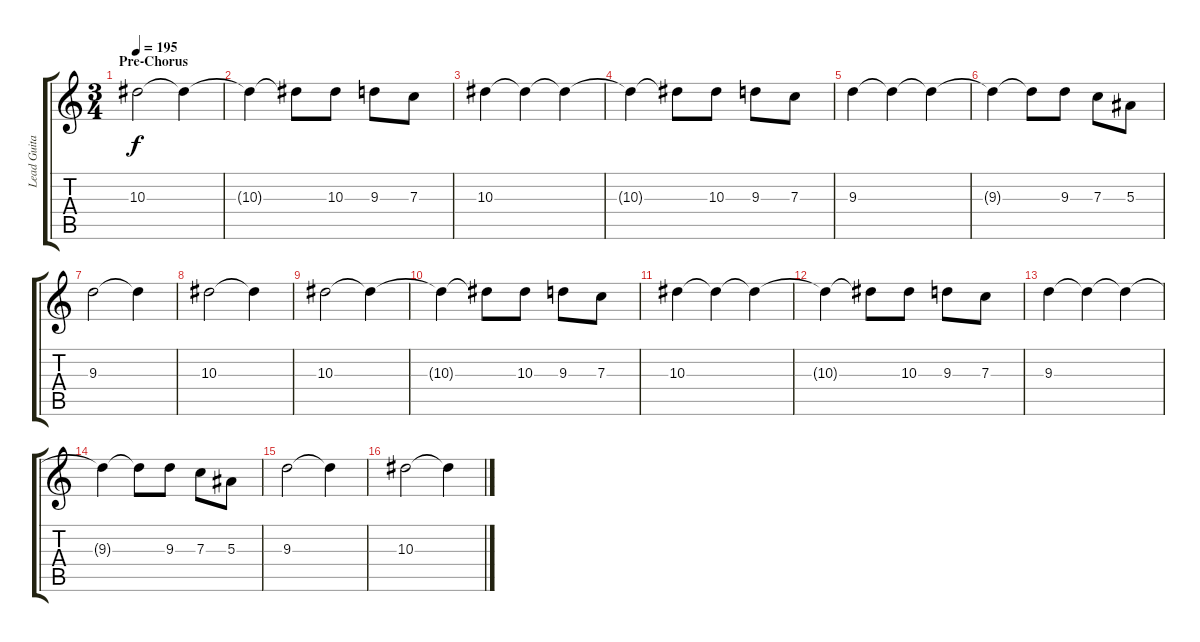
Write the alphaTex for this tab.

\track ("Lead Guitar" "Lead Guita") {instrument distortionguitar}
\staff {score tabs}
\tuning (D4 A3 F3 C3 G2 D2) {hide}
\ts (3 4)
\section ("" "Pre-Chorus")
\tempo 195
\clef g2
\ks c
10.3.2{dy f} 10.3{t}.4 |
10.3{t}.4 10.3{t}.8 10.3.8 9.3.8 7.3.8 |
10.3.4 10.3{t}.4 10.3{t}.4 |
10.3{t}.4 10.3{t}.8 10.3.8 9.3.8 7.3.8 |
9.3.4 9.3{t}.4 9.3{t}.4 |
9.3{t}.4 9.3{t}.8 9.3.8 7.3.8 5.3.8 |
9.3.2 9.3{t}.4 |
10.3.2 10.3{t}.4 |
10.3.2 10.3{t}.4 |
10.3{t}.4 10.3{t}.8 10.3.8 9.3.8 7.3.8 |
10.3.4 10.3{t}.4 10.3{t}.4 |
10.3{t}.4 10.3{t}.8 10.3.8 9.3.8 7.3.8 |
9.3.4 9.3{t}.4 9.3{t}.4 |
9.3{t}.4 9.3{t}.8 9.3.8 7.3.8 5.3.8 |
9.3.2 9.3{t}.4 |
10.3.2 10.3{t}.4
